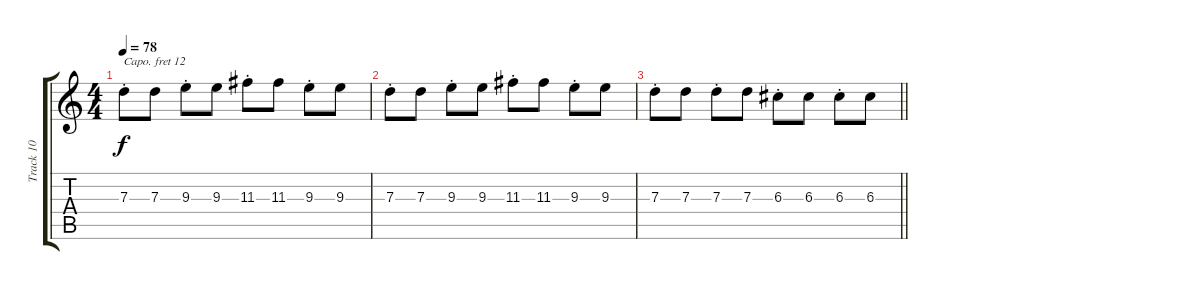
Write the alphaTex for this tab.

\track ("Track 10" "Track 10") {instrument stringensemble1}
\staff {score tabs}
\capo 12
\tuning (E4 B3 G3 D3 A2 E2) {hide}
\ts (4 4)
\tempo 78
\clef g2
\ks c
7.3{st}.8{dy f} 7.3.8 9.3{st}.8 9.3.8 11.3{st}.8 11.3.8 9.3{st}.8 9.3.8 |
7.3{st}.8 7.3.8 9.3{st}.8 9.3.8 11.3{st}.8 11.3.8 9.3{st}.8 9.3.8 |
\barLineRight lightlight
7.3{st}.8 7.3.8 7.3{st}.8 7.3.8 6.3{st}.8 6.3.8 6.3{st}.8 6.3.8
